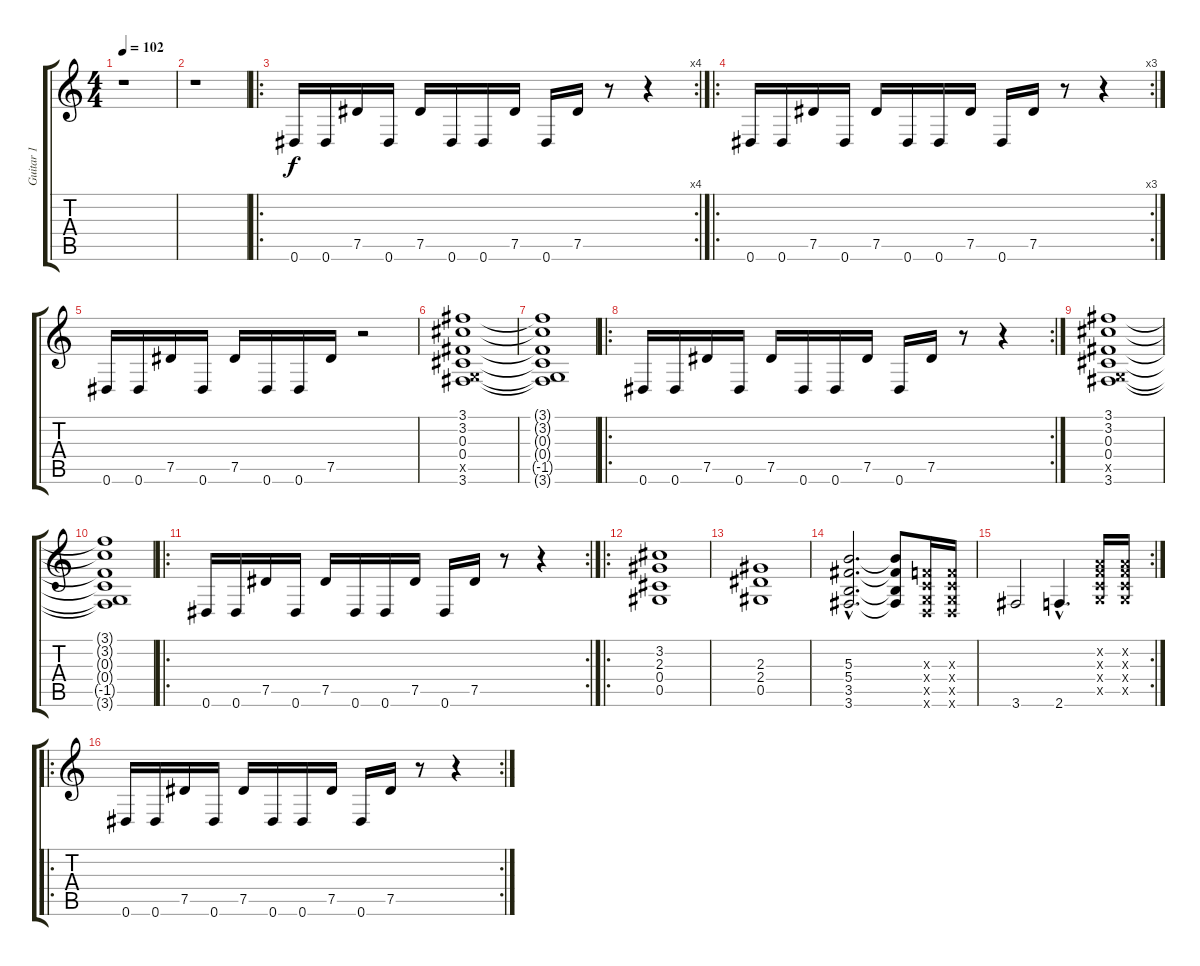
\track ("Guitar 1" "Guitar 1") {instrument distortionguitar}
\staff {score tabs}
\tuning (Eb4 Bb3 Gb3 Db3 Ab2 Eb2) {hide}
\ts (4 4)
\tempo 102
\clef g2
\ks c
r.1{dy f instrument distortionguitar} |
r.1 |
\ro
\rc 4
0.6.16 0.6.16 7.5.16 0.6.16 7.5.16 0.6.16 0.6.16 7.5.16 0.6.16 7.5.16 r.8 r.4 |
\ro
\rc 3
0.6.16 0.6.16 7.5.16 0.6.16 7.5.16 0.6.16 0.6.16 7.5.16 0.6.16 7.5.16 r.8 r.4 |
0.6.16 0.6.16 7.5.16 0.6.16 7.5.16 0.6.16 0.6.16 7.5.16 r.2 |
(3.1 3.2 0.3 0.4 -1.5{x} 3.6).1 |
(3.1{t} 3.2{t} 0.3{t} 0.4{t} -1.5{t} 3.6{t}).1 |
\ro
\rc 2
0.6.16 0.6.16 7.5.16 0.6.16 7.5.16 0.6.16 0.6.16 7.5.16 0.6.16 7.5.16 r.8 r.4 |
(3.1 3.2 0.3 0.4 -1.5{x} 3.6).1 |
(3.1{t} 3.2{t} 0.3{t} 0.4{t} -1.5{t} 3.6{t}).1 |
\ro
\rc 2
0.6.16 0.6.16 7.5.16 0.6.16 7.5.16 0.6.16 0.6.16 7.5.16 0.6.16 7.5.16 r.8 r.4 |
\ro
(3.2 2.3 0.4 0.5).1 |
(2.3 2.4 0.5).1 |
(5.3{hac} 5.4{hac} 3.5{hac} 3.6{hac}).2{d} (5.3{t} 5.4{t} 3.5{t} 3.6{t}).8 (-1.3{x} -1.4{x} -1.5{x} -1.6{x}).16 (-1.3{x} -1.4{x} -1.5{x} -1.6{x}).16 |
\rc 2
3.6.2 2.6{hac}.4{d} (-1.2{x} -1.3{x} -1.4{x} -1.5{x}).16 (-1.2{x} -1.3{x} -1.4{x} -1.5{x}).16 |
\ro
\rc 2
0.6.16 0.6.16 7.5.16 0.6.16 7.5.16 0.6.16 0.6.16 7.5.16 0.6.16 7.5.16 r.8 r.4
